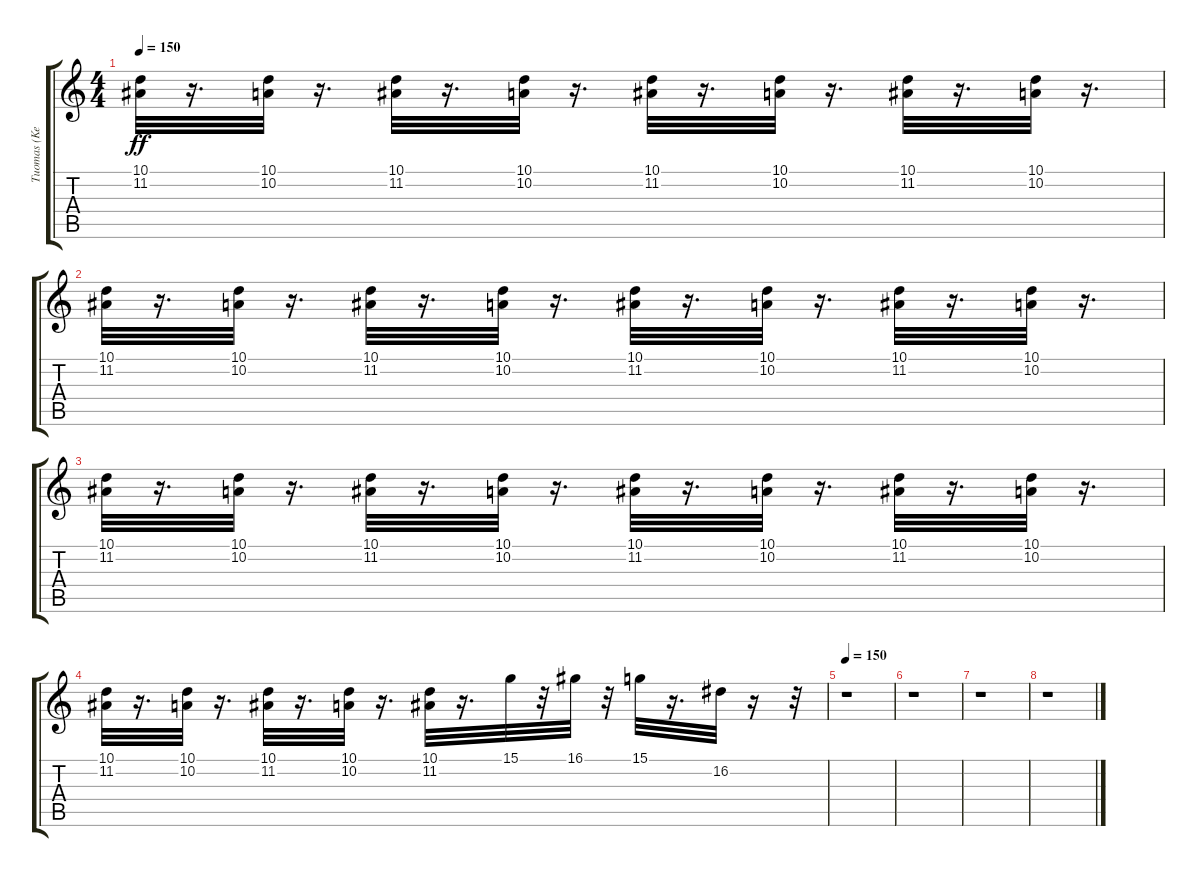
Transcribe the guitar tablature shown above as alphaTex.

\track ("Tuomas (Keyboard 1)" "Tuomas (Ke") {instrument pad4choir}
\staff {score tabs}
\tuning (E4 B3 G3 D3 A2 E2) {hide}
\ts (4 4)
\tempo 150
\clef g2
\ks c
(10.1 11.2).32{dy ff} r.16{d} (10.1 10.2).32 r.16{d} (10.1 11.2).32 r.16{d} (10.1 10.2).32 r.16{d} (10.1 11.2).32 r.16{d} (10.1 10.2).32 r.16{d} (10.1 11.2).32 r.16{d} (10.1 10.2).32 r.16{d} |
(10.1 11.2).32 r.16{d} (10.1 10.2).32 r.16{d} (10.1 11.2).32 r.16{d} (10.1 10.2).32 r.16{d} (10.1 11.2).32 r.16{d} (10.1 10.2).32 r.16{d} (10.1 11.2).32 r.16{d} (10.1 10.2).32 r.16{d} |
(10.1 11.2).32 r.16{d} (10.1 10.2).32 r.16{d} (10.1 11.2).32 r.16{d} (10.1 10.2).32 r.16{d} (10.1 11.2).32 r.16{d} (10.1 10.2).32 r.16{d} (10.1 11.2).32 r.16{d} (10.1 10.2).32 r.16{d} |
(10.1 11.2).32 r.16{d} (10.1 10.2).32 r.16{d} (10.1 11.2).32 r.16{d} (10.1 10.2).32 r.16{d} (10.1 11.2).32 r.16{d} 15.1.32 r.32 16.1.32 r.32 15.1.32 r.16{d} 16.2.32 r.16 r.32 |
\tempo 150
r.1 |
r.1 |
r.1 |
r.1
